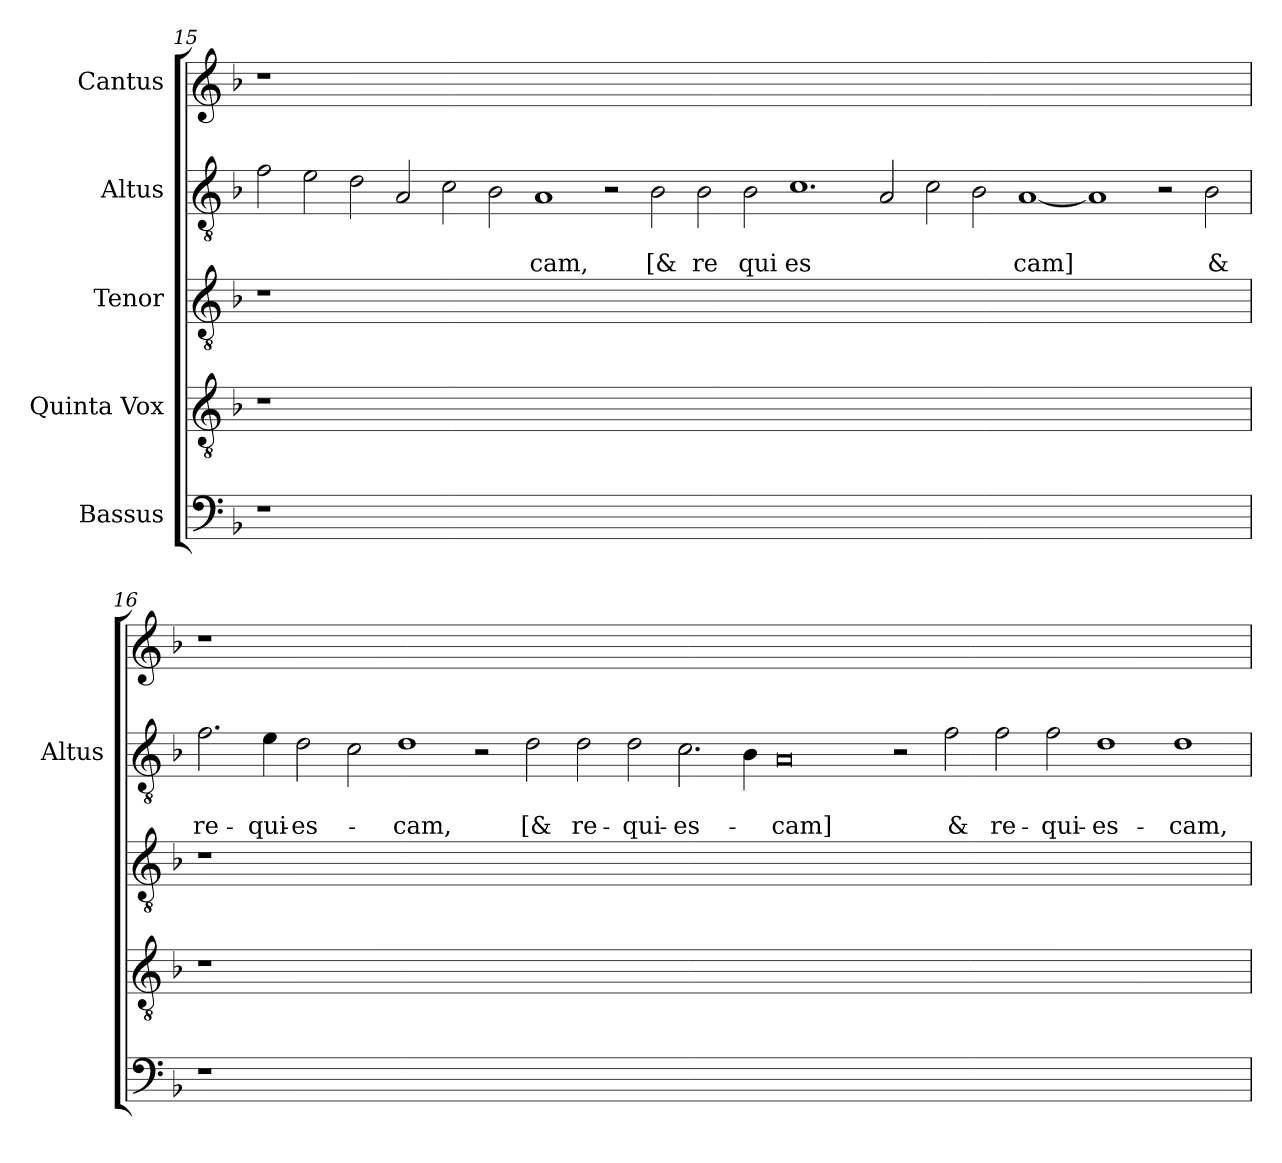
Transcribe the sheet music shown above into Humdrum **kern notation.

**kern	**kern	**kern	**kern	**text	**text	**kern
*part5	*part4	*part3	*part2	*part2	*part2	*part1
*staff5	*staff4	*staff3	*staff2	*staff2	*staff2	*staff1
*I"Bassus	*I"Quinta Vox	*I"Tenor	*I"Altus	*	*	*I"Cantus
*	*	*	*I'Altus	*	*	*
!!LO:LB:g=z
*clefF4	*clefGv2	*clefGv2	*clefGv2	*	*	*clefG2
*k[b-]	*k[b-]	*k[b-]	*k[b-]	*	*	*k[b-]
*F:	*F:	*F:	*F:	*	*	*F:
=15	=15	=15	=15	=15	=15	=15
1r	1r	1r	2f\	.	.	1r
.	.	.	2e\	.	.	.
000ryy	000ryy	000ryy	2d\	.	.	000ryy
.	.	.	2A/	.	.	.
.	.	.	2c\	.	.	.
.	.	.	2B-\	.	.	.
!	!	!	!	!	!LO:LY:b	!
.	.	.	1A	.	-cam,	.
.	.	.	2r	.	.	.
!	!	!	!	!	!LO:LY:b	!
.	.	.	2B-\	.	[&	.
!	!	!	!	!	!LO:LY:b	!
.	.	.	2B-\	.	re	.
!	!	!	!	!	!LO:LY:b	!
.	.	.	2B-\	.	qui	.
!	!	!	!	!	!LO:LY:b	!
.	.	.	1.c	.	es	.
.	.	.	2A/	.	.	.
.	.	.	2c\	.	.	.
.	.	.	2B-\	.	.	.
!	!	!	!	!	!LO:LY:b	!
0.ryy	0.ryy	0.ryy	[<1A	.	cam]	0.ryy
.	.	.	1A]	.	.	.
.	.	.	2r	.	.	.
!	!	!	!	!	!LO:LY:b	!
.	.	.	2B-\	.	&	.
!!LO:LB:g=z
=16	=16	=16	=16	=16	=16	=16
!	!	!	!	!	!LO:LY:b	!
1r	1r	1r	2.f\	.	re-	1r
!	!	!	!	!	!LO:LY:b	!
.	.	.	4e\	.	-qui-	.
!	!	!	!	!	!LO:LY:b	!
000ryy	000ryy	000ryy	2d\	.	-es-	000ryy
.	.	.	2c\	.	.	.
!	!	!	!	!	!LO:LY:b	!
.	.	.	1d	.	-cam,	.
.	.	.	2r	.	.	.
!	!	!	!	!	!LO:LY:b	!
.	.	.	2d\	.	[&	.
!	!	!	!	!	!LO:LY:b	!
.	.	.	2d\	.	re-	.
!	!	!	!	!	!LO:LY:b	!
.	.	.	2d\	.	-qui-	.
!	!	!	!	!	!LO:LY:b	!
.	.	.	2.c\	.	-es-	.
.	.	.	4B-\	.	.	.
!	!	!	!	!	!LO:LY:b	!
.	.	.	0A	.	-cam]	.
.	.	.	2r	.	.	.
!	!	!	!	!	!LO:LY:b	!
.	.	.	2f\	.	&	.
!	!	!	!	!	!LO:LY:b	!
0.ryy	0.ryy	0.ryy	2f\	.	re-	0.ryy
!	!	!	!	!	!LO:LY:b	!
.	.	.	2f\	.	-qui-	.
!	!	!	!	!	!LO:LY:b	!
.	.	.	1d	.	-es-	.
!	!	!	!	!	!LO:LY:b	!
.	.	.	1d	.	-cam,	.
=	=	=	=	=	=	=
*-	*-	*-	*-	*-	*-	*-
